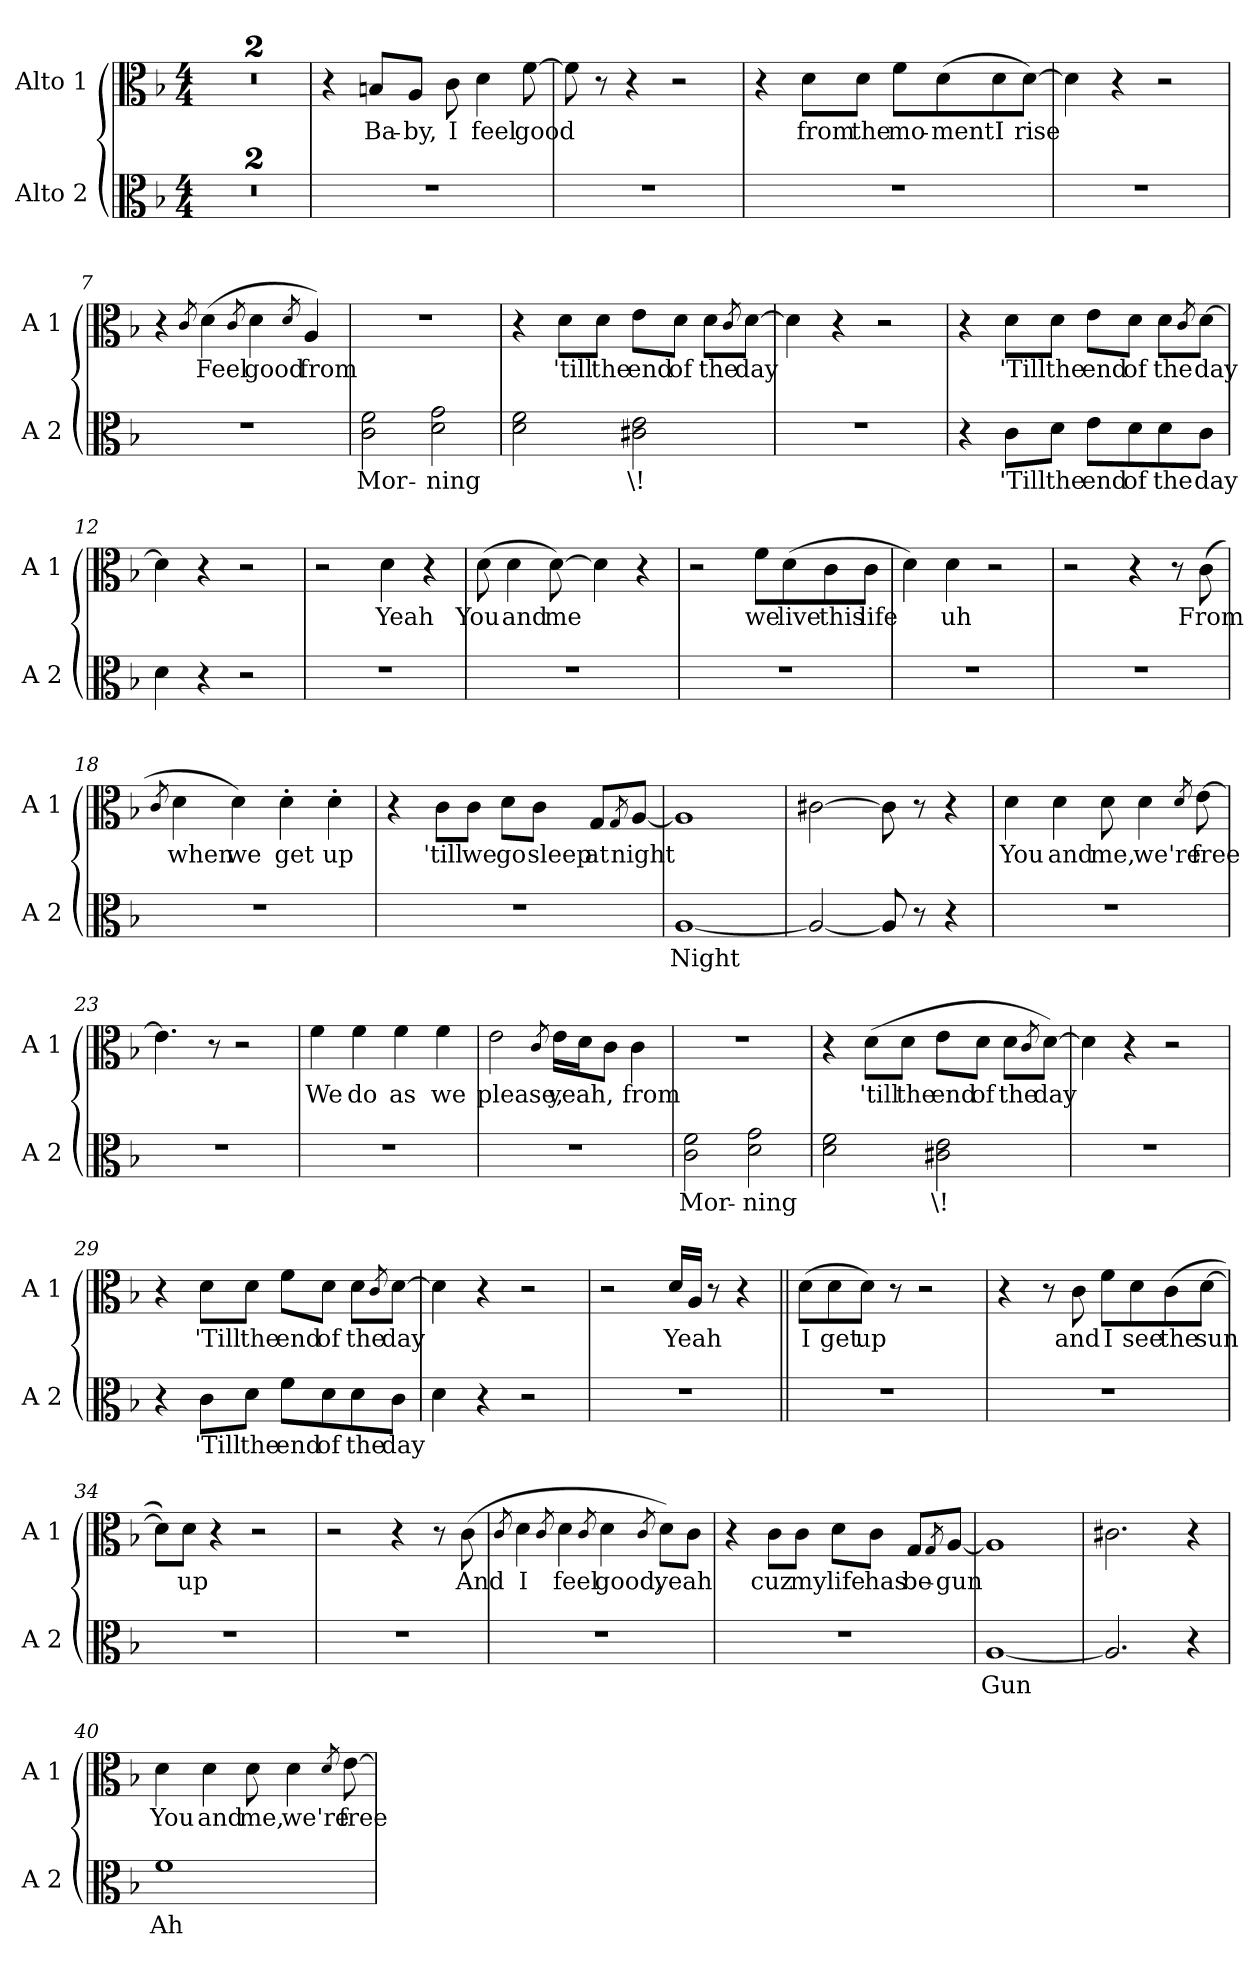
**kern	**text	**kern	**text
*part2	*part2	*part1	*part1
*staff2	*staff2	*staff1	*staff1
*I"Alto 2	*	*I"Alto 1	*
*I'A 2	*	*I'A 1	*
*clefC3	*	*clefC3	*
*k[b-]	*	*k[b-]	*
*d:	*	*d:	*
*M4/4	*	*M4/4	*
=1	=1	=1	=1
1r	.	1r	.
=2	=2	=2	=2
1r	.	1r	.
=3	=3	=3	=3
1r	.	4r	.
!	!	!	!LO:LY:b
.	.	8Bn/L	Ba-
!	!	!	!LO:LY:b
.	.	8A/J	-by,
!	!	!	!LO:LY:b
.	.	8c\	I
!	!	!	!LO:LY:b
.	.	4d\	feel
!	!	!	!LO:LY:b
.	.	[8f\	good
!!LO:LB:g=z
=4	=4	=4	=4
1r	.	8f\]	.
!	!	!	!LO:LY:b
.	.	8r	,
.	.	4r	.
.	.	2r	.
=5	=5	=5	=5
1r	.	4r	.
!	!	!	!LO:LY:b
.	.	8d\L	from
!	!	!	!LO:LY:b
.	.	8d\J	the
!	!	!	!LO:LY:b
.	.	8f\L	mo-
!	!	!	!LO:LY:b
.	.	(>8d\	-ment
!	!	!	!LO:LY:b
.	.	8d\	I
!	!	!	!LO:LY:b
.	.	[8d\J)	rise
=6	=6	=6	=6
1r	.	4d\]	.
!	!	!	!LO:LY:b
.	.	4r	\!
.	.	2r	.
=7	=7	=7	=7
1r	.	4r	.
.	.	8qc/	.
!	!	!	!LO:LY:b
.	.	(>4d\	Feel
.	.	8qc/	.
!	!	!	!LO:LY:b
.	.	4d\	good
.	.	8qd/	.
!	!	!	!LO:LY:b
.	.	4A/)	from
!!LO:LB:g=z
=8	=8	=8	=8
!	!LO:LY:b	!	!
2c\ 2f\	Mor-	1r	.
!	!LO:LY:b	!	!
2d\ 2g\	-ning	.	.
=9	=9	=9	=9
2d\ 2f\	.	4r	.
!	!	!	!LO:LY:b
.	.	8d\L	'till
!	!	!	!LO:LY:b
.	.	8d\J	the
!	!LO:LY:b	!	!LO:LY:b
2c#X\ 2e\	\!	8e\L	end
!	!	!	!LO:LY:b
.	.	8d\J	of
!	!	!	!LO:LY:b
.	.	8d\L	the
.	.	8qc/	.
!	!	!	!LO:LY:b
.	.	[8d\J	day
=10	=10	=10	=10
1r	.	4d\]	.
!	!	!	!LO:LY:b
.	.	4r	\!
.	.	2r	.
!!LO:LB:g=z
=11	=11	=11	=11
4r	.	4r	.
!	!LO:LY:b	!	!LO:LY:b
8c\L	'Till	8d\L	'Till
!	!LO:LY:b	!	!LO:LY:b
8d\J	the	8d\J	the
!	!LO:LY:b	!	!LO:LY:b
8e\L	end	8e\L	end
!	!LO:LY:b	!	!LO:LY:b
8d\	of	8d\J	of
!	!LO:LY:b	!	!LO:LY:b
8d\	the	8d\L	the
.	.	8qc/	.
!	!LO:LY:b	!	!LO:LY:b
8c\J	day	[8d\J	day
=12	=12	=12	=12
4d\	.	4d\]	.
!	!LO:LY:b	!	!LO:LY:b
4r	\!	4r	\!
2r	.	2r	.
=13	=13	=13	=13
1r	.	2r	.
!	!	!	!LO:LY:b
.	.	4d\	Yeah
!	!	!	!LO:LY:b
.	.	4r	\!
!!LO:PB:g=z
=14	=14	=14	=14
!	!	!	!LO:LY:b
1r	.	(>8d\	You
!	!	!	!LO:LY:b
.	.	4d\	and
!	!	!	!LO:LY:b
.	.	[8d\)	me
.	.	4d\]	.
!	!	!	!LO:LY:b
.	.	4r	,
=15	=15	=15	=15
1r	.	2r	.
!	!	!	!LO:LY:b
.	.	8f\L	we
!	!	!	!LO:LY:b
.	.	(>8d\	live
!	!	!	!LO:LY:b
.	.	8c\	this
!	!	!	!LO:LY:b
.	.	8c\J	life
=16	=16	=16	=16
1r	.	4d\)	.
!	!	!	!LO:LY:b
.	.	4d\	uh
!	!	!	!LO:LY:b
.	.	2r	\!
=17	=17	=17	=17
1r	.	2r	.
.	.	4r	.
.	.	8r	.
!	!	!	!LO:LY:b
.	.	(>8c\	From
!!LO:LB:g=z
=18	=18	=18	=18
.	.	8qc/	.
!	!	!	!LO:LY:b
1r	.	4d\	when
!	!	!	!LO:LY:b
.	.	4d\)	we
!	!	!	!LO:LY:b
.	.	4d'>\	get
!	!	!	!LO:LY:b
.	.	4d'>\	up
=19	=19	=19	=19
!	!	!	!LO:LY:b
1r	.	4r	,
!	!	!	!LO:LY:b
.	.	8c\L	'till
!	!	!	!LO:LY:b
.	.	8c\J	we
!	!	!	!LO:LY:b
.	.	8d\L	go
!	!	!	!LO:LY:b
.	.	8c\J	sleep
!	!	!	!LO:LY:b
.	.	8G/L	at
.	.	8qG/	.
!	!	!	!LO:LY:b
.	.	[8A/J	night
=20	=20	=20	=20
!	!LO:LY:b	!	!
[1A	Night	1A]	.
=21	=21	=21	=21
2A/_	.	[2c#X\	.
8A/]	.	8c#\]	.
!	!LO:LY:b	!	!LO:LY:b
8r	\!	8r	\!
4r	.	4r	.
!!LO:LB:g=z
=22	=22	=22	=22
!	!	!	!LO:LY:b
1r	.	4d\	You
!	!	!	!LO:LY:b
.	.	4d\	and
!	!	!	!LO:LY:b
.	.	8d\	me,
!	!	!	!LO:LY:b
.	.	4d\	we're
.	.	8qd/	.
!	!	!	!LO:LY:b
.	.	[8e\	free
=23	=23	=23	=23
1r	.	4.e\]	.
!	!	!	!LO:LY:b
.	.	8r	\!
.	.	2r	.
=24	=24	=24	=24
!	!	!	!LO:LY:b
1r	.	4f\	We
!	!	!	!LO:LY:b
.	.	4f\	do
!	!	!	!LO:LY:b
.	.	4f\	as
!	!	!	!LO:LY:b
.	.	4f\	we
=25	=25	=25	=25
!	!	!	!LO:LY:b
1r	.	2e\	please,
.	.	8qc/	.
!	!	!	!LO:LY:b
.	.	16e\LL	yeah
.	.	16d\J	.
!	!	!	!LO:LY:b
.	.	8c\J	,
!	!	!	!LO:LY:b
.	.	4c\	from
!!LO:LB:g=z
=26	=26	=26	=26
!	!LO:LY:b	!	!
2c\ 2f\	Mor-	1r	.
!	!LO:LY:b	!	!
2d\ 2g\	-ning	.	.
=27	=27	=27	=27
2d\ 2f\	.	4r	.
!	!	!	!LO:LY:b
.	.	(>8d\L	'till
!	!	!	!LO:LY:b
.	.	8d\J	the
!	!LO:LY:b	!	!LO:LY:b
2c#X\ 2e\	\!	8e\L	end
!	!	!	!LO:LY:b
.	.	8d\J	of
!	!	!	!LO:LY:b
.	.	8d\L	the
.	.	8qc/	.
!	!	!	!LO:LY:b
.	.	[8d\J)	day
=28	=28	=28	=28
1r	.	4d\]	.
!	!	!	!LO:LY:b
.	.	4r	\!
.	.	2r	.
!!LO:LB:g=z
=29	=29	=29	=29
4r	.	4r	.
!	!LO:LY:b	!	!LO:LY:b
8c\L	'Till	8d\L	'Till
!	!LO:LY:b	!	!LO:LY:b
8d\J	the	8d\J	the
!	!LO:LY:b	!	!LO:LY:b
8f\L	end	8f\L	end
!	!LO:LY:b	!	!LO:LY:b
8d\	of	8d\J	of
!	!LO:LY:b	!	!LO:LY:b
8d\	the	8d\L	the
.	.	8qc/	.
!	!LO:LY:b	!	!LO:LY:b
8c\J	day	[8d\J	day
=30	=30	=30	=30
4d\	.	4d\]	.
!	!LO:LY:b	!	!LO:LY:b
4r	\!	4r	\!
2r	.	2r	.
=31	=31	=31	=31
1r	.	2r	.
!	!	!	!LO:LY:b
.	.	16d/LL	Yeah
.	.	16A/JJ	.
!	!	!	!LO:LY:b
.	.	8r	\!
.	.	4r	.
!!LO:PB:g=z
=32||	=32||	=32||	=32||
!	!	!	!LO:LY:b
1r	.	(>8d\L	I
!	!	!	!LO:LY:b
.	.	8d\	get
!	!	!	!LO:LY:b
.	.	8d\J)	up
!	!	!	!LO:LY:b
.	.	8r	,
.	.	2r	.
=33	=33	=33	=33
1r	.	4r	.
.	.	8r	.
!	!	!	!LO:LY:b
.	.	8c\	and
!	!	!	!LO:LY:b
.	.	8f\L	I
!	!	!	!LO:LY:b
.	.	8d\	see
!	!	!	!LO:LY:b
.	.	(>8c\	the
!	!	!	!LO:LY:b
.	.	[8d\J	sun
=34	=34	=34	=34
1r	.	8d\L])	.
!	!	!	!LO:LY:b
.	.	8d\J	up
!	!	!	!LO:LY:b
.	.	4r	\!
.	.	2r	.
=35	=35	=35	=35
1r	.	2r	.
.	.	4r	.
.	.	8r	.
!	!	!	!LO:LY:b
.	.	(>8c\	And
!!LO:LB:g=z
=36	=36	=36	=36
.	.	8qc/	.
!	!	!	!LO:LY:b
1r	.	4d\	I
.	.	8qc/	.
!	!	!	!LO:LY:b
.	.	4d\	feel
.	.	8qc/	.
!	!	!	!LO:LY:b
.	.	4d\	good,
.	.	8qc/	.
!	!	!	!LO:LY:b
.	.	8d\L)	yeah
.	.	8c\J	.
=37	=37	=37	=37
!	!	!	!LO:LY:b
1r	.	4r	,
!	!	!	!LO:LY:b
.	.	8c\L	cuz
!	!	!	!LO:LY:b
.	.	8c\J	my
!	!	!	!LO:LY:b
.	.	8d\L	life
!	!	!	!LO:LY:b
.	.	8c\J	has
!	!	!	!LO:LY:b
.	.	8G/L	be-
.	.	8qG/	.
!	!	!	!LO:LY:b
.	.	[8A/J	-gun
=38	=38	=38	=38
!	!LO:LY:b	!	!
[1A	Gun	1A]	.
=39	=39	=39	=39
2.A/]	.	2.c#X\	.
!	!LO:LY:b	!	!LO:LY:b
4r	\!	4r	\!
!!LO:LB:g=z
=40	=40	=40	=40
!	!LO:LY:b	!	!LO:LY:b
1f	Ah	4d\	You
!	!	!	!LO:LY:b
.	.	4d\	and
!	!	!	!LO:LY:b
.	.	8d\	me,
!	!	!	!LO:LY:b
.	.	4d\	we're
.	.	8qd/	.
!	!	!	!LO:LY:b
.	.	[8e\	free
=	=	=	=
*-	*-	*-	*-
